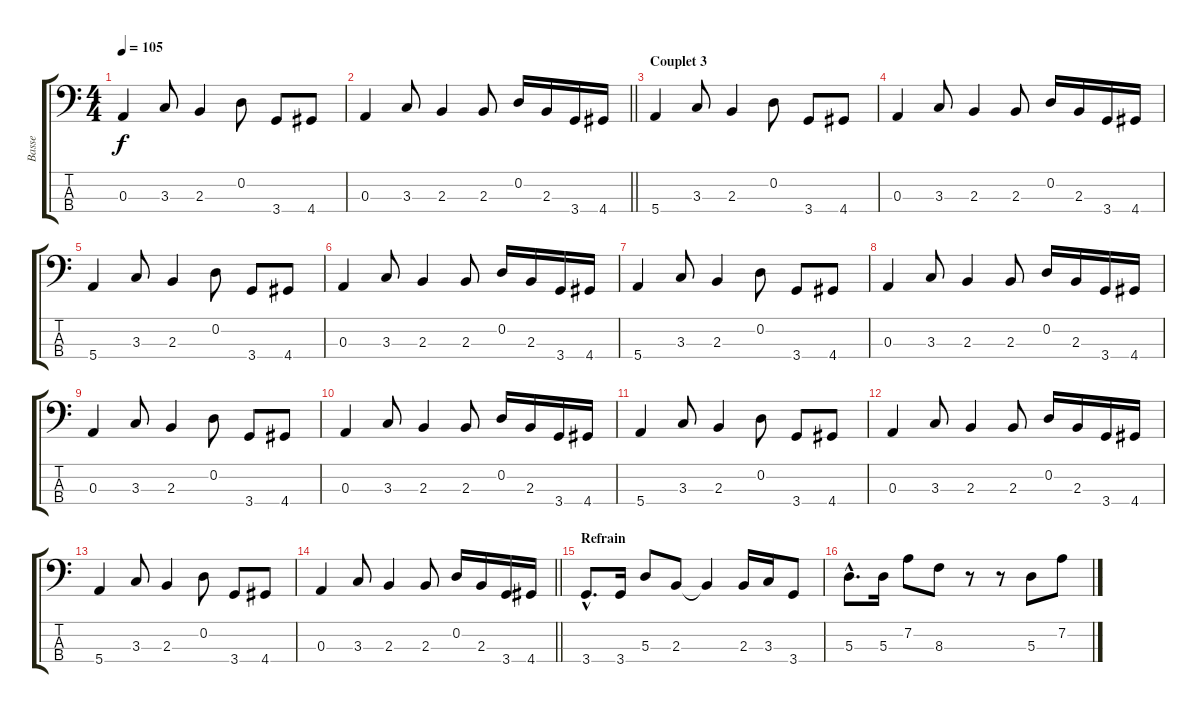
\track ("Basse" "Basse") {instrument slapbass1}
\staff {score tabs}
\tuning (G2 D2 A1 E1) {hide}
\ts (4 4)
\tempo 105
\clef f4
\ks c
0.3.4{dy f} 3.3.8 2.3.4 0.2.8 3.4.8 4.4.8 |
\barLineRight lightlight
0.3.4 3.3.8 2.3.4 2.3.8 0.2.16 2.3.16 3.4.16 4.4.16 |
\section ("" "Couplet 3")
5.4.4 3.3.8 2.3.4 0.2.8 3.4.8 4.4.8 |
0.3.4 3.3.8 2.3.4 2.3.8 0.2.16 2.3.16 3.4.16 4.4.16 |
5.4.4 3.3.8 2.3.4 0.2.8 3.4.8 4.4.8 |
0.3.4 3.3.8 2.3.4 2.3.8 0.2.16 2.3.16 3.4.16 4.4.16 |
5.4.4 3.3.8 2.3.4 0.2.8 3.4.8 4.4.8 |
0.3.4 3.3.8 2.3.4 2.3.8 0.2.16 2.3.16 3.4.16 4.4.16 |
0.3.4 3.3.8 2.3.4 0.2.8 3.4.8 4.4.8 |
0.3.4 3.3.8 2.3.4 2.3.8 0.2.16 2.3.16 3.4.16 4.4.16 |
5.4.4 3.3.8 2.3.4 0.2.8 3.4.8 4.4.8 |
0.3.4 3.3.8 2.3.4 2.3.8 0.2.16 2.3.16 3.4.16 4.4.16 |
5.4.4 3.3.8 2.3.4 0.2.8 3.4.8 4.4.8 |
\barLineRight lightlight
0.3.4 3.3.8 2.3.4 2.3.8 0.2.16 2.3.16 3.4.16 4.4.16 |
\section ("" "Refrain")
3.4{hac}.8{d} 3.4.16 5.3.8 2.3.8 2.3{t}.4 2.3.16 3.3.16 3.4.8 |
5.3{hac}.8{d} 5.3.16 7.2.8 8.3.8 r.8 r.8 5.3.8 7.2.8
